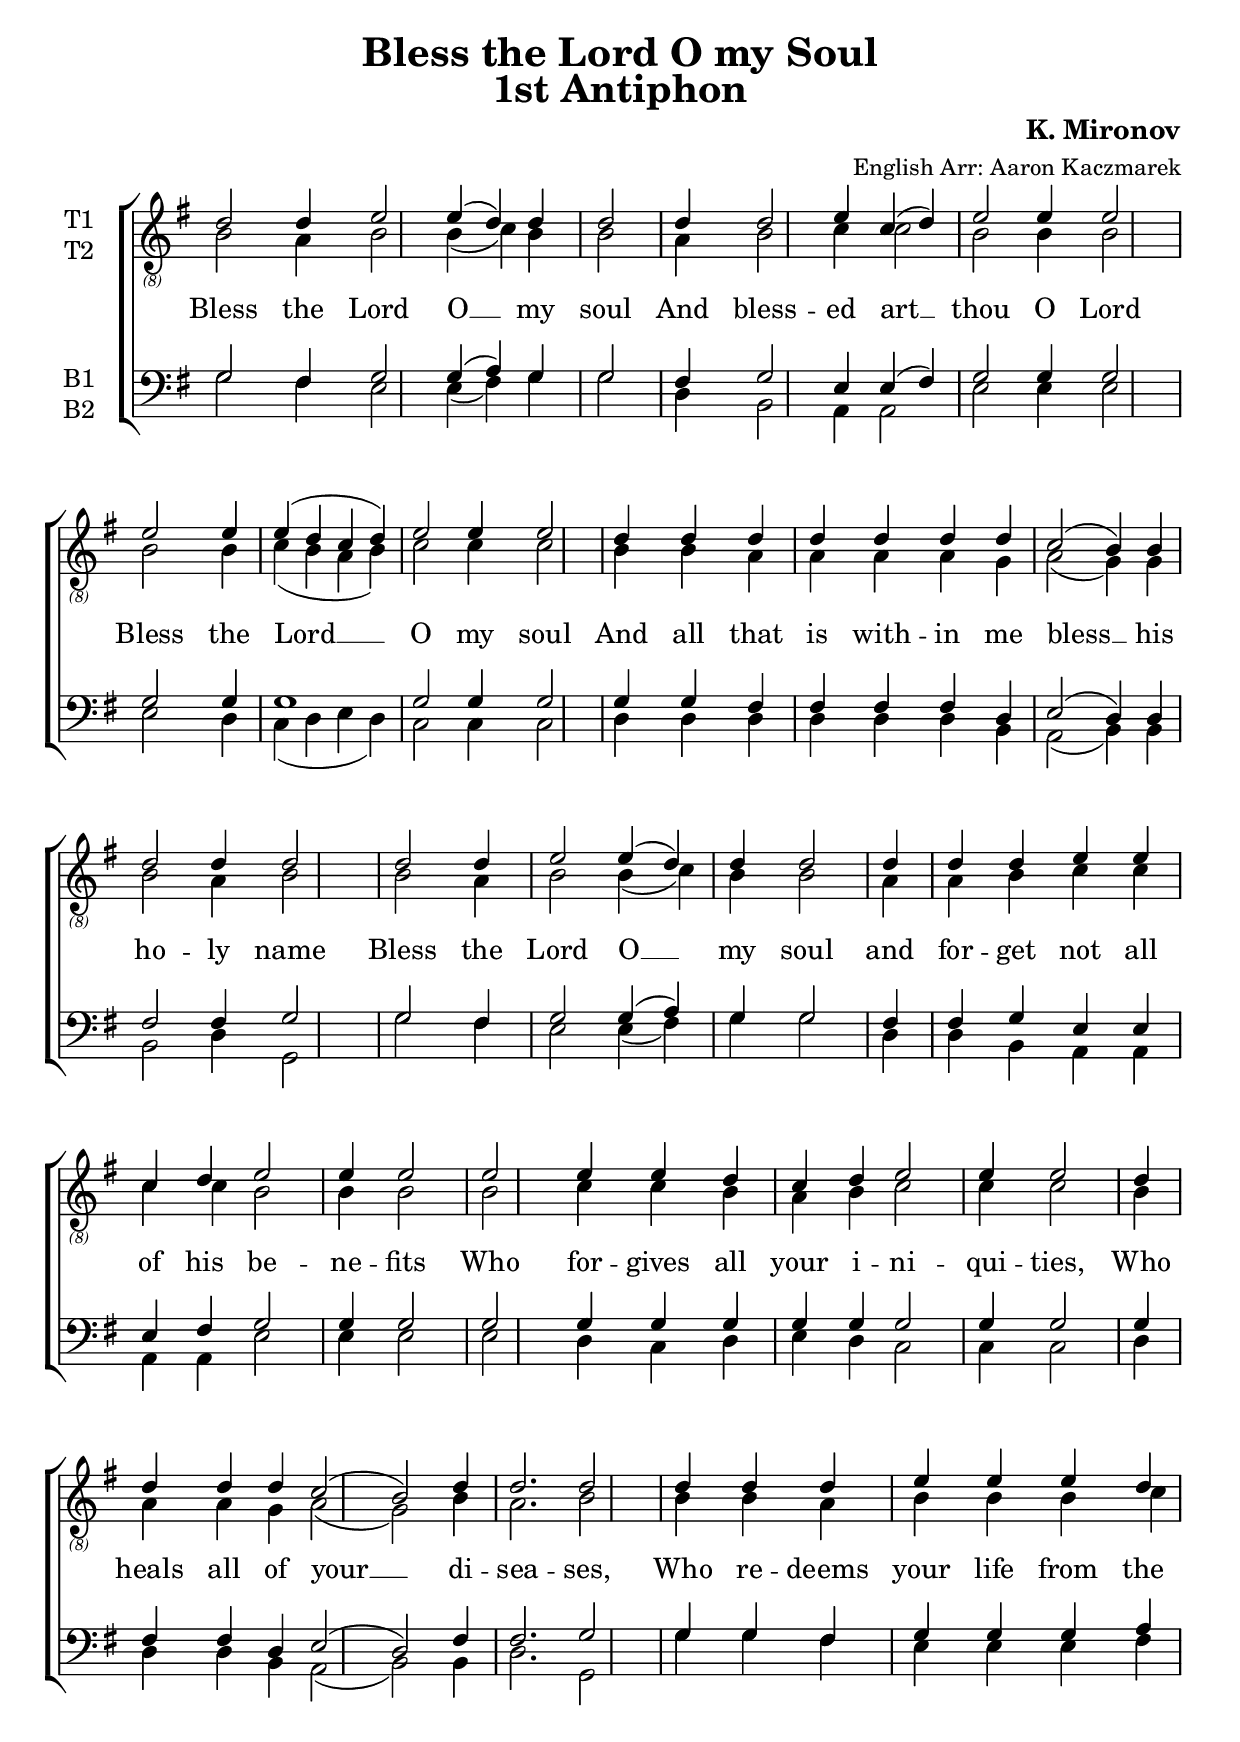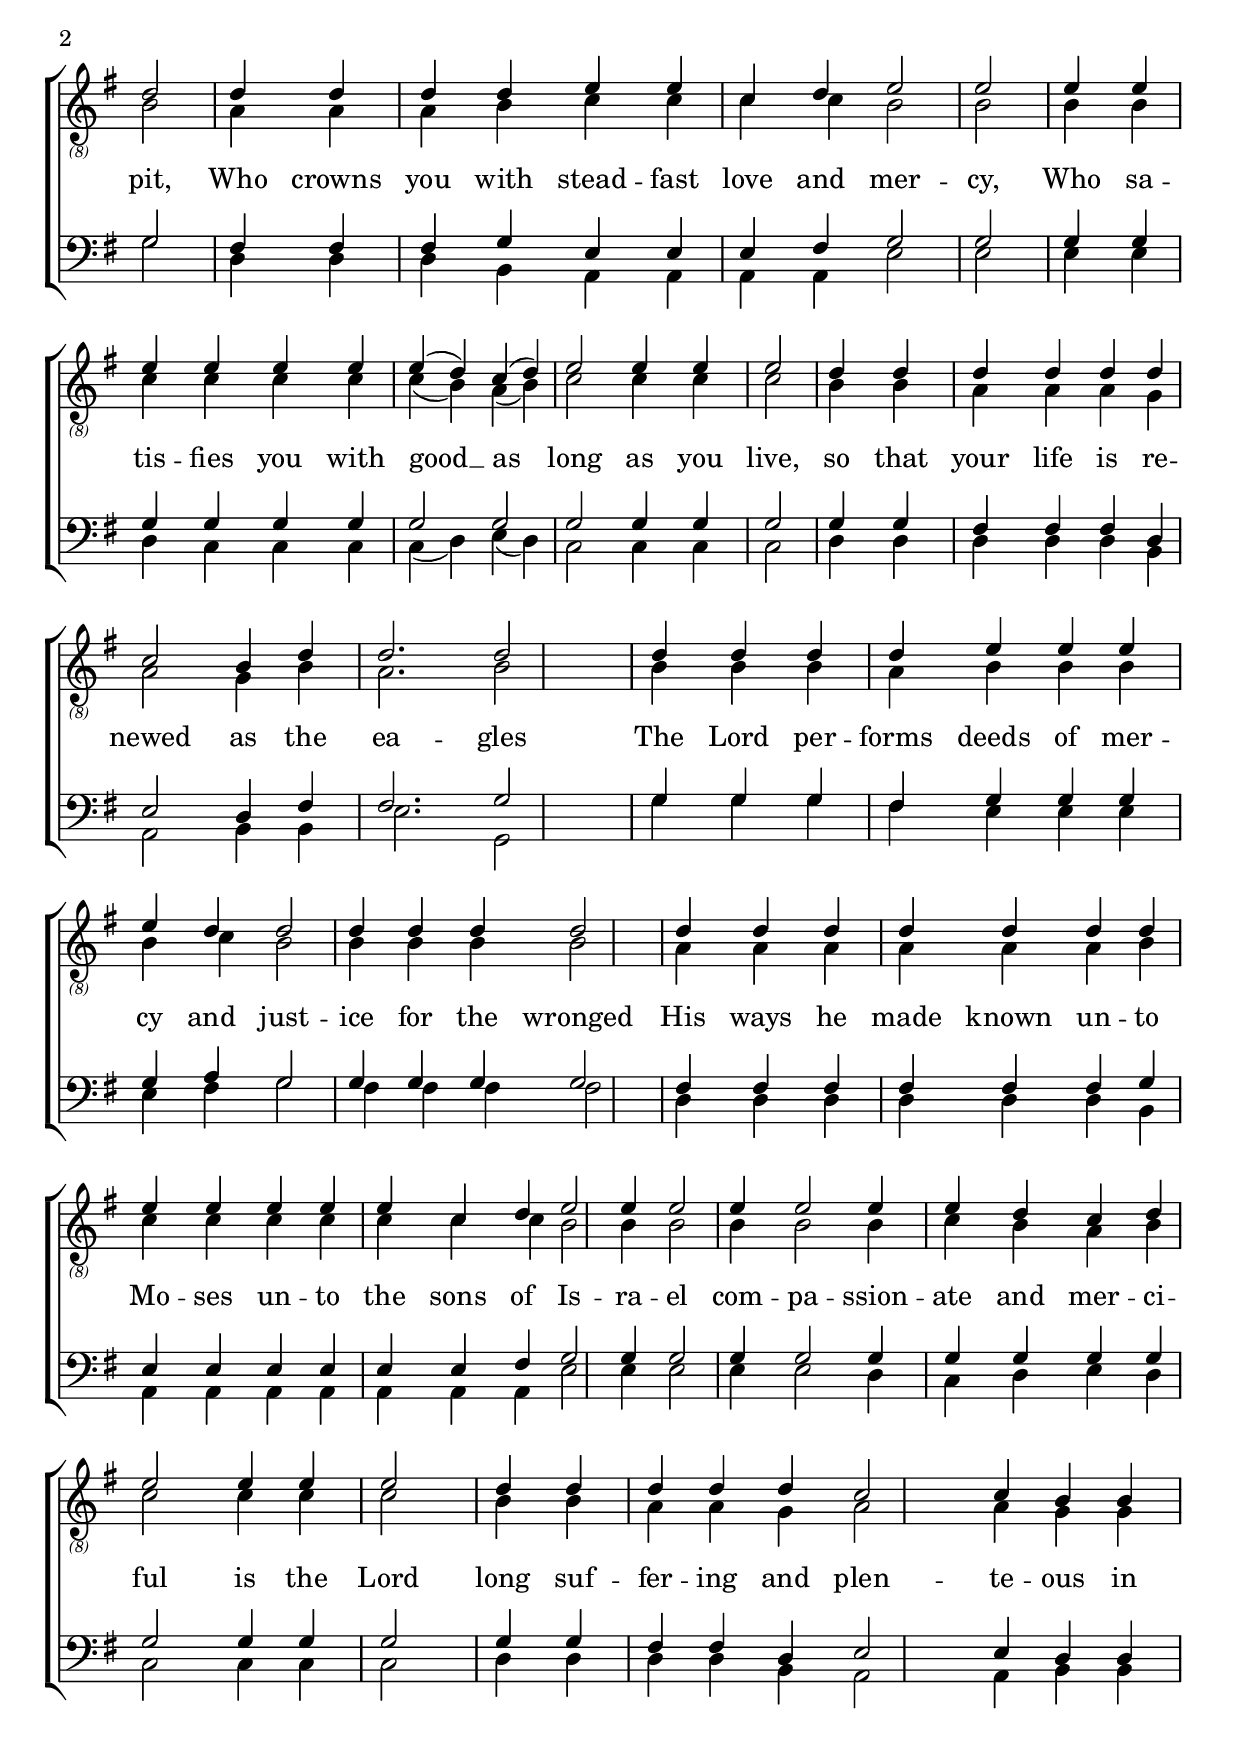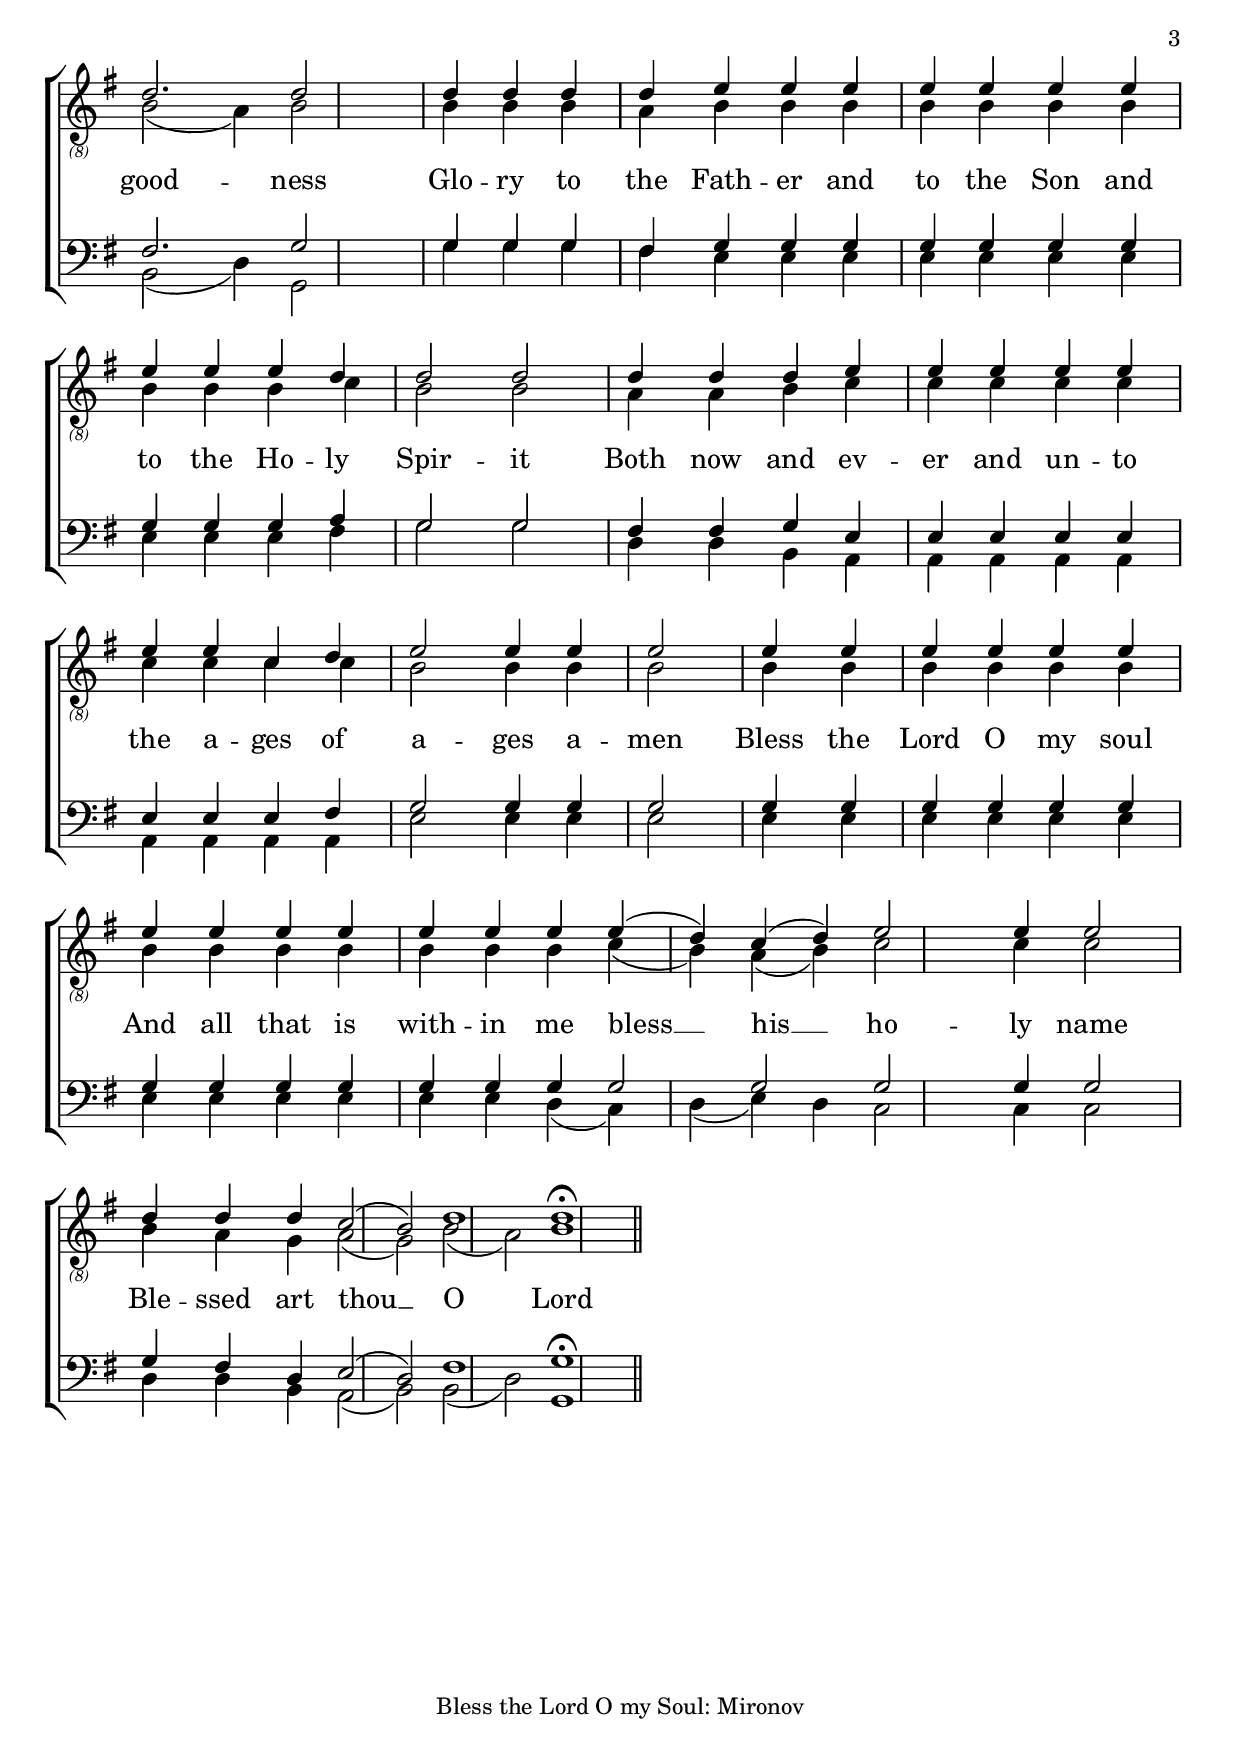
\version "2.18.0" 
\include "english.ly" 
\include "gregorian.ly" 

\layout { 
  \context{ 
    \Score \override SpacingSpanner.packed-spacing = ##f 
  } 
  \context{ 
    \Lyrics \override LyricHyphen.minimum-distance = #2.25 
    \override LyricSpace.minimum-distance = #2.25 
  } 
} 

\header { 
  title = \markup\bold\fontsize #0.75 
    "Bless the Lord O my Soul" 
  subtitle = \markup\bold\fontsize #3.5 
    {"1st Antiphon"} 
  subsubtitle = \markup\bold\fontsize #4.25 
        {""} 
  poet = \markup\bold\fontsize #1.5 
    {""} 
  composer =  \markup\bold\fontsize #1.5 
    {"K. Mironov"} 
  arranger = "English Arr: Aaron Kaczmarek"
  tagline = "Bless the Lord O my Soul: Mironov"   
} 

global = { 
  \key g \major 
  \override Staff.NoteHead.style = #'altdefault 
  \override Staff.TimeSignature.stencil = ##f 
  %\override Staff.BarLine.stencil = ##f 
  \set Score.defaultBarType = "-" 
  \bar "|." 
} 
move = { \bar "" \break } 

soprano = 
\relative c' { 
  \global 
  d2 d4 e2 e4(d) d d2 \bar "|"
  d4 d2 e4 c(d) e2 e4 e2 \bar "|"
  e2 e4 e4(d c d) e2 e4 e2 \bar "|"
  d4 d d d d d d c2(b4) b d2 d4 d2 \bar "|"
  
  d2 d4 e2 e4(d) d d2 \bar "|"
  d4 d d e e c d e2 e4 e2 \bar "|"
  e2 e4 e d c d e2 e4 e2 \bar "|"
  d4 d d d c2(b) d4 d2. d2 \bar "|"
  
  d4 d d e e e d d2 \bar "|"
  d4 d d d e e c d e2 e \bar "|"
  e4 e e e e e e(d) c(d) e2 e4 e e2 \bar "|"
  d4 d d d d d c2 b4 d d2. d2 \bar "|"
  
  d4 d d d e e e e d d2 d4 d d d2 \bar "|"
  d4 d d d d d d e e e e e c d e2 e4 e2 \bar "|"
  e4 e2 e4 e d c d e2 e4 e e2 \bar "|"
  d4 d d d d c2 c4 b b d2. d2 \bar "|"
  
  d4 d d d e e e e e e e e e e d d2 d2 \bar "|"
  d4 d d e e e e e e e c d e2 e4 e e2 \bar "|"
  e4 e e e e e e e e e e e e e(d) c(d) e2 e4 e2 \bar "|"
  d4 d d4 c2(b) d1 d1 \fermata \bar "||"
} 

alto = 
\relative c' { 
  \global 
  b2 a4 b2 b4(c) b b2
  a4 b2 c4 c2 b2 b4 b2
  b2 b4 c(b a b) c2 c4 c2
  b4 b a a a a g a2(g4) g4 b2 a4 b2
  
  b2 a4 b2 b4(c) b b2
  a4 a b c c c c b2 b4 b2
  b2 c4 c b a b c2 c4 c2
  b4 a a g a2(g) b4 a2. b2
  
  b4 b a b b b c b2
  a4 a a b c c c c b2 b2
  b4 b c c c c c(b) a(b) c2 c4 c c2
  b4 b a a a g a2 g4 b4 a2. b2
  
  b4 b b a b b b b c b2 b4 b b b2
  a4 a a a a a b c c c c c c c b2 b4 b2
  b4 b2 b4 c b a b c2 c4 c c2
  b4 b a a g a2 a4 g g b2(a4) b2
  
  b4 b b a b b b b b b b b b b c b2 b2
  a4 a b c c c c c c c c c b2 b4 b b2
  b4 b b b b b b b b b b b b c(b) a(b) c2 c4 c2
  b4 a g a2(g2) b2(a) b1
} 

tenor = 
\relative c' { 
  \global 
  % Music follows here. 
  g2 fs4 g2 g4(a) g g2 \bar "|"
  fs4 g2 e4 e(fs) g2 g4 g2 \bar "|"
  g2 g4 g1 g2 g4 g2 \bar "|"
  g4 g fs fs fs fs d e2(d4) d4 fs2 fs4 g2 \bar "|"
  
  g2 fs4 g2 g4(a) g g2 \bar "|"
  fs4 fs g e e e fs g2 g4 g2 \bar "|"
  g2 g4 g g g g g2 g4 g2 \bar "|"
  g4 fs fs d e2(d) fs4 fs2. g2 \bar "|"
  
  g4 g fs g g g a g2 \bar "|"
  fs4 fs fs g e e e fs g2 g2 \bar "|"
  g4 g g g g g g2 g2 g2 g4 g g2 \bar "|"
  g4 g fs fs fs d e2 d4 fs fs2. g2 \bar "|"
  
  g4 g g fs g g g g a g2 g4 g g g2 \bar "|"
  fs4 fs fs fs fs fs g e e e e e e fs g2 g4 g2 \bar "|"
  g4 g2 g4 g g g g g2 g4 g4 g2 \bar "|"
  g4 g fs fs d e2 e4 d d fs2. g2 \bar "|"
  
  g4 g g fs g g g g g g g g g g a g2 g2 \bar "|"
  fs4 fs g e e e e e e e e fs g2 g4 g g2 \bar "|"
  g4 g g g g g g g g g g g g g2 g2 g2 g4 g2 \bar "|"
  g4 fs d e2(d) fs1 g1 \fermata \bar "||"
} 

bass = 
\relative c' { 
  \global 
  g2 fs4 e2 e4(fs) g g2
  d4 b2 a4 a2 e'2 e4 e2
  e2 d4 c(d e d) c2 c4 c2
  d4 d d d d d b a2(b4) b b2 d4 g,2
  
  g'2 fs4 e2 e4(fs) g g2
  d4 d b a a a a e'2 e4 e2
  e2 d4 c d e d c2 c4 c2
  d4 d d b a2(b) b4 d2. g,2
  
  g'4 g fs e e e fs g2
  d4 d d b a a a a e'2 e
  e4 e d c c c c(d) e(d) c2 c4 c c2
  d4 d d d d b a2 b4 b e2. g,2
  
  g'4 g g fs e e e e fs g2 fs4 fs fs fs2
  d4 d d d d d b a a a a a a a e'2 e4 e2
  e4 e2 d4 c d e d c2 c4 c c2
  d4 d d d b a2 a4 b b b2(d4) g,2
  
  g'4 g g fs e e e e e e e e e e fs g2 g2
  d4 d b a a a a a a a a a e'2 e4 e e2
  e4 e e e e e e e e e e e d(c) d(e) d c2 c4 c2
  d4 d b4 a2(b2) b2(d) g,1
} 

verse = \lyricmode { 
  % Lyrics follow here. 
  Bless the Lord O __ my soul
  And bless -- ed art __ thou O Lord
  Bless the Lord __ O my soul
  And all that is with -- in me bless __ his ho -- ly name
  
  Bless the Lord O __ my soul
  and for -- get not all of his be -- ne -- fits
  Who for -- gives all your i -- ni -- qui -- ties,
  Who heals all of your __ di -- sea -- ses,
  
  Who re -- deems your life from the pit,
  Who crowns you with stead -- fast love and mer -- cy,
  Who sa -- tis -- fies you with good __ as long as you live,
  so that your life is re -- newed as the ea -- gles
  
  The Lord per -- forms deeds of mer -- cy and just -- ice for the wronged
  His ways he made known un -- to Mo -- ses un -- to the sons of Is -- ra -- el
  com -- pa -- ssion -- ate and mer -- ci -- ful is the Lord
  long suf -- fer -- ing and plen -- te -- ous in good -- ness
  
  Glo -- ry to the Fath -- er and to the Son and to the Ho -- ly Spir -- it
  Both now and ev -- er and un -- to the a -- ges of a -- ges a -- men
  Bless the Lord O my soul And all that is with -- in me bless __ his __ ho -- ly name
  Ble -- ssed art thou __ O Lord
} 

\score {
  \new ChoirStaff <<
    \new Staff \with { 
      midiInstrument = "string ensemble 1" 
      instrumentName = \markup \center-column { "T1" "T2"} 
    } <<
      \clef "treble_(8)"
      \new Voice = "soprano" { \voiceOne \soprano } 
      \new Voice = "alto" { \voiceTwo \alto } 
    >>
    \new Lyrics \lyricsto "soprano" \verse 
    \new Staff \with { 
      midiInstrument = "string ensemble 1" 
      instrumentName = \markup \center-column { "B1" "B2" } 
    } << 
      \clef bass 
      \new Voice = "tenor" { \voiceOne \tenor } 
      \new Voice = "bass" { \voiceTwo \bass } 
    >> 
  >>
  \layout { 
    ragged-last=##t 
    #(layout-set-staff-size 22) 
    \context { 
      \Lyrics 
      \override VerticalAxisGroup.staff-affinity = ##f 
      \override VerticalAxisGroup.staff-staff-spacing = 
        #'((basic-distance . 0) 
           (minimum-distance . 2) 
           (padding . 2)) 
    } 
    indent = 1.25\cm 
    \context { 
      \Staff 
      \override VerticalAxisGroup.staff-staff-spacing = 
        #'((basic-distance . 0) 
           (minimum-distance . 2) 
           (padding . 2)) 
    } 
  } 
}